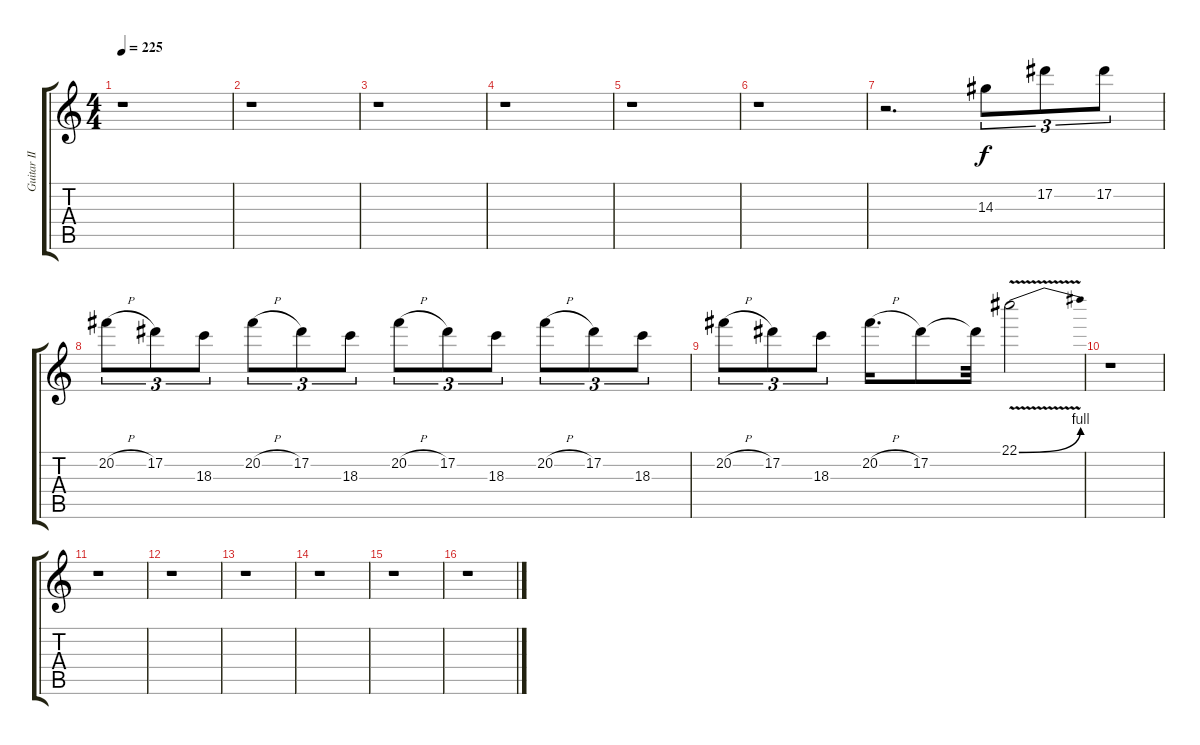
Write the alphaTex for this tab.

\track ("Guitar II" "Guitar II") {instrument distortionguitar}
\staff {score tabs}
\tuning (Eb4 Bb3 Gb3 Db3 Ab2 Eb2) {hide}
\ts (4 4)
\tempo 225
\clef g2
\ks c
r.1{dy f} |
r.1 |
r.1 |
r.1 |
r.1 |
r.1 |
r.2{d} 14.3.8{tu (3 2)} 17.2.8{tu (3 2)} 17.2.8{tu (3 2)} |
20.2{h}.8{tu (3 2)} 17.2.8{tu (3 2)} 18.3.8{tu (3 2)} 20.2{h}.8{tu (3 2)} 17.2.8{tu (3 2)} 18.3.8{tu (3 2)} 20.2{h}.8{tu (3 2)} 17.2.8{tu (3 2)} 18.3.8{tu (3 2)} 20.2{h}.8{tu (3 2)} 17.2.8{tu (3 2)} 18.3.8{tu (3 2)} |
20.2{h}.8{tu (3 2)} 17.2.8{tu (3 2)} 18.3.8{tu (3 2)} 20.2{h}.16{d} 17.2.8 17.2{t}.32 22.1{be (bend 0 0 60 4) v}.2 |
r.1 |
r.1 |
r.1 |
r.1 |
r.1 |
r.1 |
r.1
